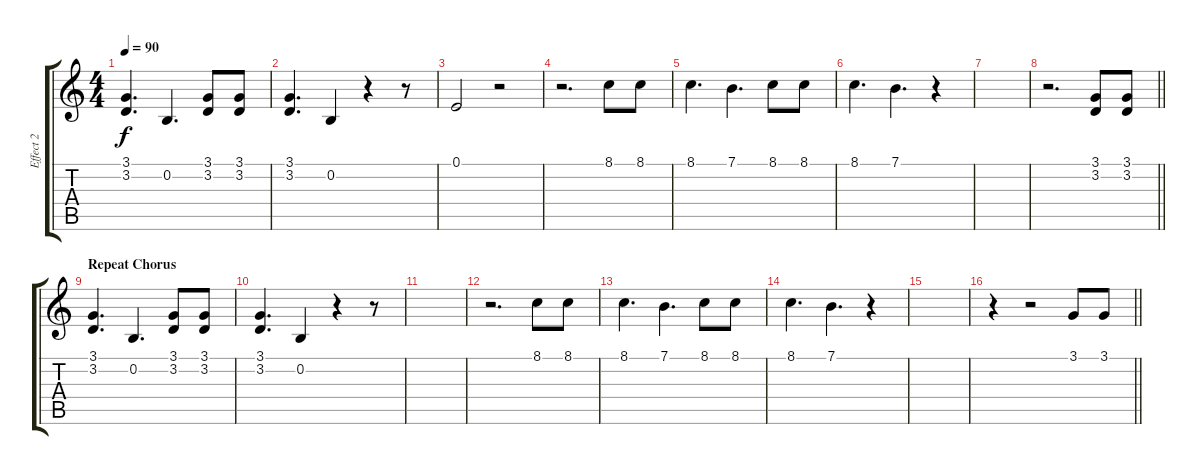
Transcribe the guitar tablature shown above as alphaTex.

\track ("Effect 2" "Effect 2") {instrument piccolo}
\staff {score tabs}
\tuning (E4 B3 G3 D3 A2 E2) {hide}
\ts (4 4)
\tempo 90
\clef g2
\ks c
(3.1 3.2).4{d dy f} 0.2.4{d} (3.1 3.2).8 (3.1 3.2).8 |
(3.1 3.2).4{d} 0.2.4 r.4 r.8 |
0.1.2 r.2 |
r.2{d} 8.1.8 8.1.8 |
8.1.4{d} 7.1.4{d} 8.1.8 8.1.8 |
8.1.4{d} 7.1.4{d} r.4 |
|
\barLineRight lightlight
r.2{d} (3.1 3.2).8 (3.1 3.2).8 |
\section ("" "Repeat Chorus")
(3.1 3.2).4{d} 0.2.4{d} (3.1 3.2).8 (3.1 3.2).8 |
(3.1 3.2).4{d} 0.2.4 r.4 r.8 |
|
r.2{d} 8.1.8 8.1.8 |
8.1.4{d} 7.1.4{d} 8.1.8 8.1.8 |
8.1.4{d} 7.1.4{d} r.4 |
|
\barLineRight lightlight
r.4 r.2 3.1.8 3.1.8
